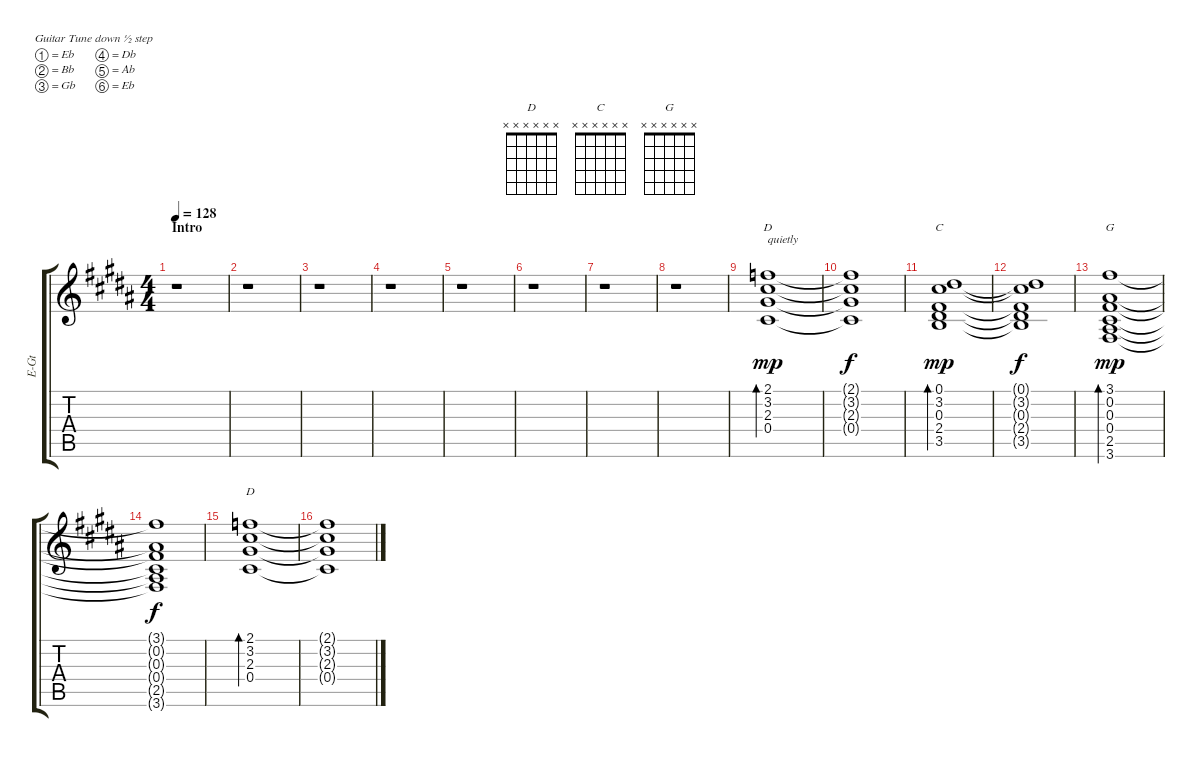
\bracketExtendMode groupsimilarinstruments
\otherSystemsTrackNameOrientation horizontal
\track ("Guitar 3 (Slash)" "E-Gt") {defaultSystemsLayout 4 instrument electricguitarjazz}
\staff {score tabs}
\tuning (Eb4 Bb3 Gb3 Db3 Ab2 Eb2)
\chord ("D" x x x x x x)
\chord ("C" x x x x x x)
\chord ("G" x x x x x x)
\ts (4 4)
\section ("" "Intro")
\tempo 128
\clef g2
\ks b
r.1{dy mp instrument electricguitarjazz} |
r.1 |
r.1 |
r.1 |
r.1 |
r.1 |
r.1 |
r.1 |
(2.1{acc b} 3.2{acc forcenatural} 2.3{acc forcenatural} 0.4{acc forcenatural}).1{bd 120 ch "D" txt "quietly"} |
(2.1{t acc b} 3.2{t acc forcenatural} 2.3{t acc forcenatural} 0.4{t acc forcenatural}).1{dy f} |
(0.1{acc forcenatural} 3.2{acc forcenatural} 0.3{acc forcenatural} 2.4{acc forcenatural} 3.5{acc forcenatural}).1{bd 120 ch "C" dy mp} |
(0.1{t acc forcenatural} 3.2{t acc forcenatural} 0.3{t acc forcenatural} 2.4{t acc forcenatural} 3.5{t acc forcenatural}).1{dy f} |
(3.1{acc forcenatural} 0.2{acc forcenatural} 0.3{acc forcenatural} 0.4{acc forcenatural} 2.5{acc forcenatural} 3.6{acc forcenatural}).1{bd 120 ch "G" dy mp} |
(3.1{t acc forcenatural} 0.2{t acc forcenatural} 0.3{t acc forcenatural} 0.4{t acc forcenatural} 2.5{t acc forcenatural} 3.6{t acc forcenatural}).1{dy f} |
(2.1{acc b} 3.2{acc forcenatural} 2.3{acc forcenatural} 0.4{acc forcenatural}).1{bd 120 ch "D"} |
(2.1{t acc b} 3.2{t acc forcenatural} 2.3{t acc forcenatural} 0.4{t acc forcenatural}).1
